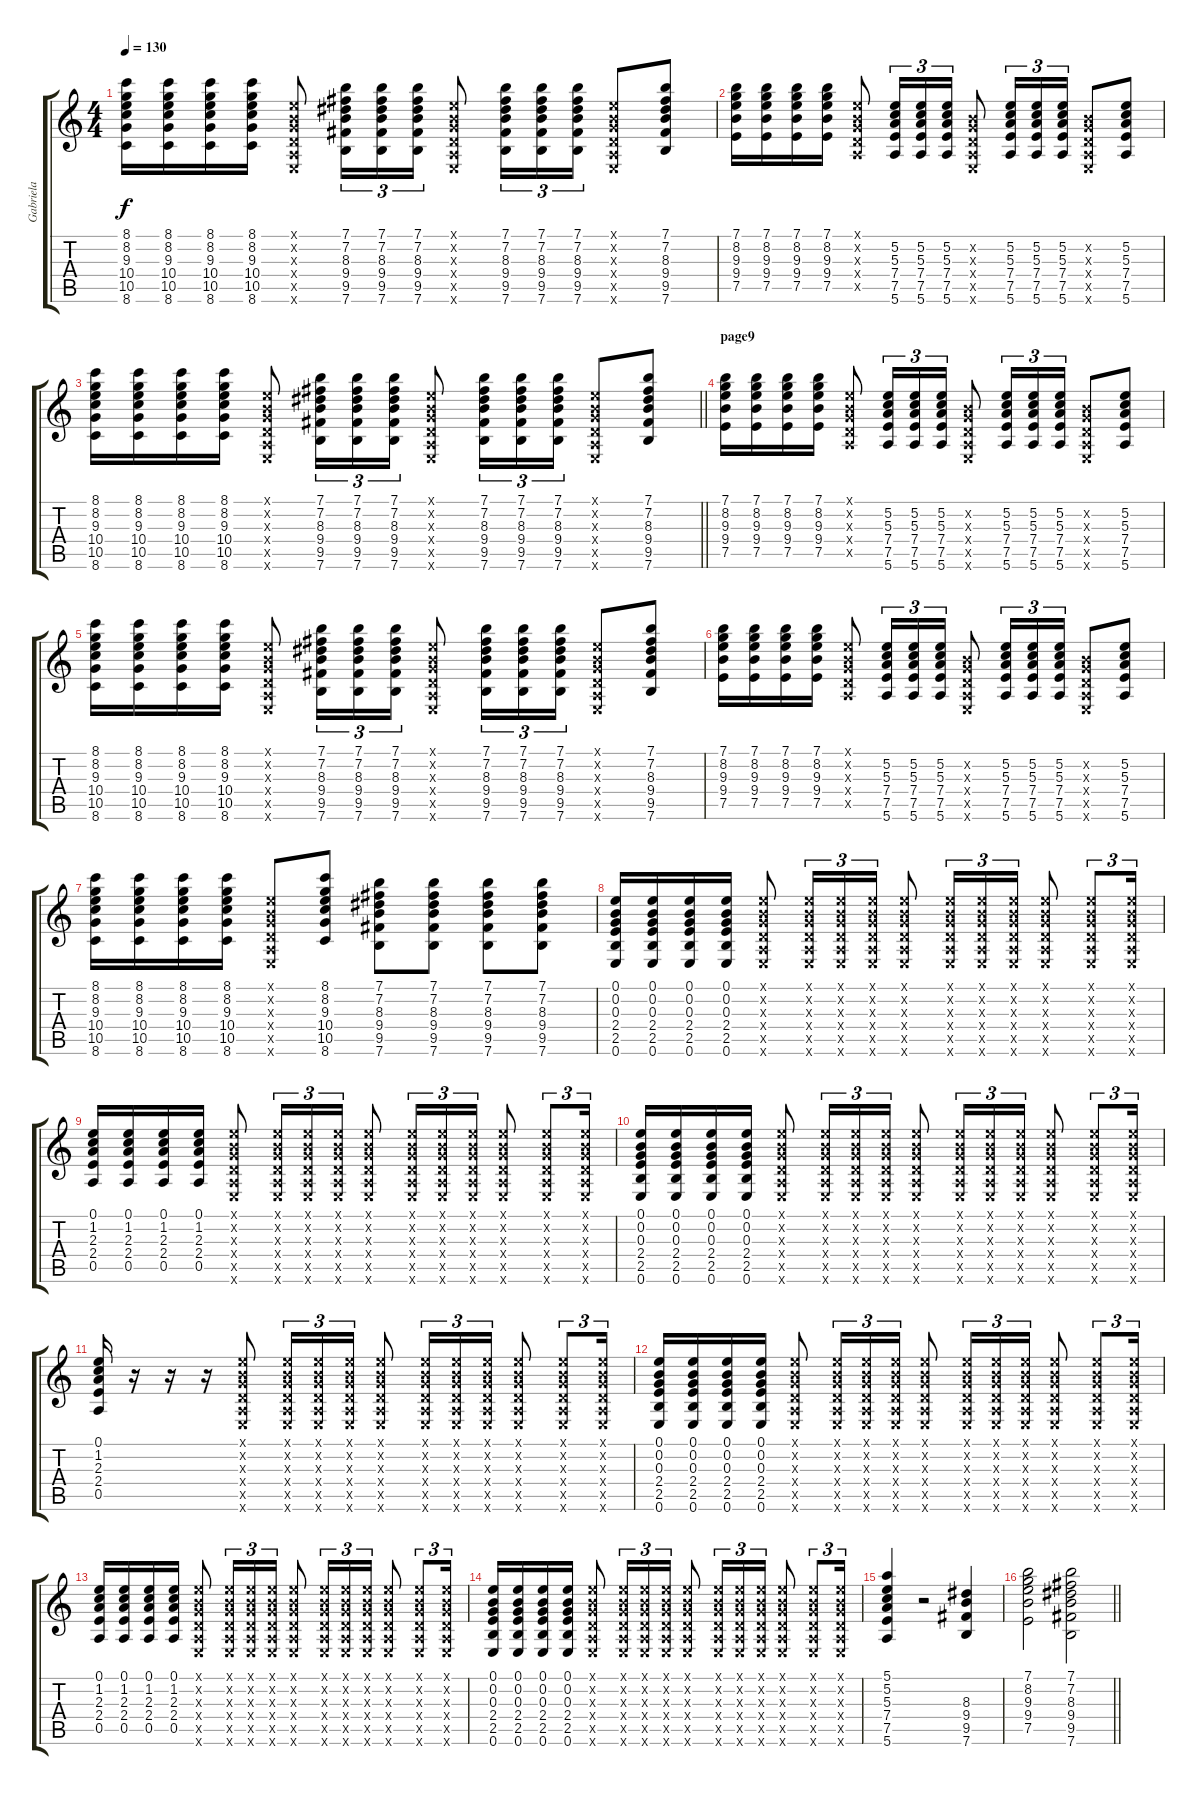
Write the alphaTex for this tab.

\track ("Gabriela" "Gabriela") {instrument acousticguitarsteel}
\staff {score tabs}
\tuning (E4 B3 G3 D3 A2 E2) {hide}
\ts (4 4)
\tempo 130
\clef g2
\ks c
(8.1 8.2 9.3 10.4 10.5 8.6).16{dy f} (8.1 8.2 9.3 10.4 10.5 8.6).16 (8.1 8.2 9.3 10.4 10.5 8.6).16 (8.1 8.2 9.3 10.4 10.5 8.6).16 (0.1{x} 0.2{x} 0.3{x} 0.4{x} 0.5{x} 0.6{x}).8 (7.1 7.2 8.3 9.4 9.5 7.6).16{tu (3 2)} (7.1 7.2 8.3 9.4 9.5 7.6).16{tu (3 2)} (7.1 7.2 8.3 9.4 9.5 7.6).16{tu (3 2)} (0.1{x} 0.2{x} 0.3{x} 0.4{x} 0.5{x} 0.6{x}).8 (7.1 7.2 8.3 9.4 9.5 7.6).16{tu (3 2)} (7.1 7.2 8.3 9.4 9.5 7.6).16{tu (3 2)} (7.1 7.2 8.3 9.4 9.5 7.6).16{tu (3 2)} (0.1{x} 0.2{x} 0.3{x} 0.4{x} 0.5{x} 0.6{x}).8 (7.1 7.2 8.3 9.4 9.5 7.6).8 |
(7.1 8.2 9.3 9.4 7.5).16 (7.1 8.2 9.3 9.4 7.5).16 (7.1 8.2 9.3 9.4 7.5).16 (7.1 8.2 9.3 9.4 7.5).16 (0.1{x} 0.2{x} 0.3{x} 0.4{x} 0.5{x}).8 (5.2 5.3 7.4 7.5 5.6).16{tu (3 2)} (5.2 5.3 7.4 7.5 5.6).16{tu (3 2)} (5.2 5.3 7.4 7.5 5.6).16{tu (3 2)} (0.2{x} 0.3{x} 0.4{x} 0.5{x} 0.6{x}).8 (5.2 5.3 7.4 7.5 5.6).16{tu (3 2)} (5.2 5.3 7.4 7.5 5.6).16{tu (3 2)} (5.2 5.3 7.4 7.5 5.6).16{tu (3 2)} (0.2{x} 0.3{x} 0.4{x} 0.5{x} 0.6{x}).8 (5.2 5.3 7.4 7.5 5.6).8 |
\barLineRight lightlight
(8.1 8.2 9.3 10.4 10.5 8.6).16 (8.1 8.2 9.3 10.4 10.5 8.6).16 (8.1 8.2 9.3 10.4 10.5 8.6).16 (8.1 8.2 9.3 10.4 10.5 8.6).16 (0.1{x} 0.2{x} 0.3{x} 0.4{x} 0.5{x} 0.6{x}).8 (7.1 7.2 8.3 9.4 9.5 7.6).16{tu (3 2)} (7.1 7.2 8.3 9.4 9.5 7.6).16{tu (3 2)} (7.1 7.2 8.3 9.4 9.5 7.6).16{tu (3 2)} (0.1{x} 0.2{x} 0.3{x} 0.4{x} 0.5{x} 0.6{x}).8 (7.1 7.2 8.3 9.4 9.5 7.6).16{tu (3 2)} (7.1 7.2 8.3 9.4 9.5 7.6).16{tu (3 2)} (7.1 7.2 8.3 9.4 9.5 7.6).16{tu (3 2)} (0.1{x} 0.2{x} 0.3{x} 0.4{x} 0.5{x} 0.6{x}).8 (7.1 7.2 8.3 9.4 9.5 7.6).8 |
\section ("" "page9")
(7.1 8.2 9.3 9.4 7.5).16 (7.1 8.2 9.3 9.4 7.5).16 (7.1 8.2 9.3 9.4 7.5).16 (7.1 8.2 9.3 9.4 7.5).16 (0.1{x} 0.2{x} 0.3{x} 0.4{x} 0.5{x}).8 (5.2 5.3 7.4 7.5 5.6).16{tu (3 2)} (5.2 5.3 7.4 7.5 5.6).16{tu (3 2)} (5.2 5.3 7.4 7.5 5.6).16{tu (3 2)} (0.2{x} 0.3{x} 0.4{x} 0.5{x} 0.6{x}).8 (5.2 5.3 7.4 7.5 5.6).16{tu (3 2)} (5.2 5.3 7.4 7.5 5.6).16{tu (3 2)} (5.2 5.3 7.4 7.5 5.6).16{tu (3 2)} (0.2{x} 0.3{x} 0.4{x} 0.5{x} 0.6{x}).8 (5.2 5.3 7.4 7.5 5.6).8 |
(8.1 8.2 9.3 10.4 10.5 8.6).16 (8.1 8.2 9.3 10.4 10.5 8.6).16 (8.1 8.2 9.3 10.4 10.5 8.6).16 (8.1 8.2 9.3 10.4 10.5 8.6).16 (0.1{x} 0.2{x} 0.3{x} 0.4{x} 0.5{x} 0.6{x}).8 (7.1 7.2 8.3 9.4 9.5 7.6).16{tu (3 2)} (7.1 7.2 8.3 9.4 9.5 7.6).16{tu (3 2)} (7.1 7.2 8.3 9.4 9.5 7.6).16{tu (3 2)} (0.1{x} 0.2{x} 0.3{x} 0.4{x} 0.5{x} 0.6{x}).8 (7.1 7.2 8.3 9.4 9.5 7.6).16{tu (3 2)} (7.1 7.2 8.3 9.4 9.5 7.6).16{tu (3 2)} (7.1 7.2 8.3 9.4 9.5 7.6).16{tu (3 2)} (0.1{x} 0.2{x} 0.3{x} 0.4{x} 0.5{x} 0.6{x}).8 (7.1 7.2 8.3 9.4 9.5 7.6).8 |
(7.1 8.2 9.3 9.4 7.5).16 (7.1 8.2 9.3 9.4 7.5).16 (7.1 8.2 9.3 9.4 7.5).16 (7.1 8.2 9.3 9.4 7.5).16 (0.1{x} 0.2{x} 0.3{x} 0.4{x} 0.5{x}).8 (5.2 5.3 7.4 7.5 5.6).16{tu (3 2)} (5.2 5.3 7.4 7.5 5.6).16{tu (3 2)} (5.2 5.3 7.4 7.5 5.6).16{tu (3 2)} (0.2{x} 0.3{x} 0.4{x} 0.5{x} 0.6{x}).8 (5.2 5.3 7.4 7.5 5.6).16{tu (3 2)} (5.2 5.3 7.4 7.5 5.6).16{tu (3 2)} (5.2 5.3 7.4 7.5 5.6).16{tu (3 2)} (0.2{x} 0.3{x} 0.4{x} 0.5{x} 0.6{x}).8 (5.2 5.3 7.4 7.5 5.6).8 |
(8.1 8.2 9.3 10.4 10.5 8.6).16 (8.1 8.2 9.3 10.4 10.5 8.6).16 (8.1 8.2 9.3 10.4 10.5 8.6).16 (8.1 8.2 9.3 10.4 10.5 8.6).16 (0.1{x} 0.2{x} 0.3{x} 0.4{x} 0.5{x} 0.6{x}).8 (8.1 8.2 9.3 10.4 10.5 8.6).8 (7.1 7.2 8.3 9.4 9.5 7.6).8 (7.1 7.2 8.3 9.4 9.5 7.6).8 (7.1 7.2 8.3 9.4 9.5 7.6).8 (7.1 7.2 8.3 9.4 9.5 7.6).8 |
(0.1 0.2 0.3 2.4 2.5 0.6).16 (0.1 0.2 0.3 2.4 2.5 0.6).16 (0.1 0.2 0.3 2.4 2.5 0.6).16 (0.1 0.2 0.3 2.4 2.5 0.6).16 (0.1{x} 0.2{x} 0.3{x} 0.4{x} 0.5{x} 0.6{x}).8 (0.1{x} 0.2{x} 0.3{x} 0.4{x} 0.5{x} 0.6{x}).16{tu (3 2)} (0.1{x} 0.2{x} 0.3{x} 0.4{x} 0.5{x} 0.6{x}).16{tu (3 2)} (0.1{x} 0.2{x} 0.3{x} 0.4{x} 0.5{x} 0.6{x}).16{tu (3 2)} (0.1{x} 0.2{x} 0.3{x} 0.4{x} 0.5{x} 0.6{x}).8 (0.1{x} 0.2{x} 0.3{x} 0.4{x} 0.5{x} 0.6{x}).16{tu (3 2)} (0.1{x} 0.2{x} 0.3{x} 0.4{x} 0.5{x} 0.6{x}).16{tu (3 2)} (0.1{x} 0.2{x} 0.3{x} 0.4{x} 0.5{x} 0.6{x}).16{tu (3 2)} (0.1{x} 0.2{x} 0.3{x} 0.4{x} 0.5{x} 0.6{x}).8 (0.1{x} 0.2{x} 0.3{x} 0.4{x} 0.5{x} 0.6{x}).8{tu (3 2)} (0.1{x} 0.2{x} 0.3{x} 0.4{x} 0.5{x} 0.6{x}).16{tu (3 2)} |
(0.1 1.2 2.3 2.4 0.5).16 (0.1 1.2 2.3 2.4 0.5).16 (0.1 1.2 2.3 2.4 0.5).16 (0.1 1.2 2.3 2.4 0.5).16 (0.1{x} 0.2{x} 0.3{x} 0.4{x} 0.5{x} 0.6{x}).8 (0.1{x} 0.2{x} 0.3{x} 0.4{x} 0.5{x} 0.6{x}).16{tu (3 2)} (0.1{x} 0.2{x} 0.3{x} 0.4{x} 0.5{x} 0.6{x}).16{tu (3 2)} (0.1{x} 0.2{x} 0.3{x} 0.4{x} 0.5{x} 0.6{x}).16{tu (3 2)} (0.1{x} 0.2{x} 0.3{x} 0.4{x} 0.5{x} 0.6{x}).8 (0.1{x} 0.2{x} 0.3{x} 0.4{x} 0.5{x} 0.6{x}).16{tu (3 2)} (0.1{x} 0.2{x} 0.3{x} 0.4{x} 0.5{x} 0.6{x}).16{tu (3 2)} (0.1{x} 0.2{x} 0.3{x} 0.4{x} 0.5{x} 0.6{x}).16{tu (3 2)} (0.1{x} 0.2{x} 0.3{x} 0.4{x} 0.5{x} 0.6{x}).8 (0.1{x} 0.2{x} 0.3{x} 0.4{x} 0.5{x} 0.6{x}).8{tu (3 2)} (0.1{x} 0.2{x} 0.3{x} 0.4{x} 0.5{x} 0.6{x}).16{tu (3 2)} |
(0.1 0.2 0.3 2.4 2.5 0.6).16 (0.1 0.2 0.3 2.4 2.5 0.6).16 (0.1 0.2 0.3 2.4 2.5 0.6).16 (0.1 0.2 0.3 2.4 2.5 0.6).16 (0.1{x} 0.2{x} 0.3{x} 0.4{x} 0.5{x} 0.6{x}).8 (0.1{x} 0.2{x} 0.3{x} 0.4{x} 0.5{x} 0.6{x}).16{tu (3 2)} (0.1{x} 0.2{x} 0.3{x} 0.4{x} 0.5{x} 0.6{x}).16{tu (3 2)} (0.1{x} 0.2{x} 0.3{x} 0.4{x} 0.5{x} 0.6{x}).16{tu (3 2)} (0.1{x} 0.2{x} 0.3{x} 0.4{x} 0.5{x} 0.6{x}).8 (0.1{x} 0.2{x} 0.3{x} 0.4{x} 0.5{x} 0.6{x}).16{tu (3 2)} (0.1{x} 0.2{x} 0.3{x} 0.4{x} 0.5{x} 0.6{x}).16{tu (3 2)} (0.1{x} 0.2{x} 0.3{x} 0.4{x} 0.5{x} 0.6{x}).16{tu (3 2)} (0.1{x} 0.2{x} 0.3{x} 0.4{x} 0.5{x} 0.6{x}).8 (0.1{x} 0.2{x} 0.3{x} 0.4{x} 0.5{x} 0.6{x}).8{tu (3 2)} (0.1{x} 0.2{x} 0.3{x} 0.4{x} 0.5{x} 0.6{x}).16{tu (3 2)} |
(0.1 1.2 2.3 2.4 0.5).16 r.16 r.16 r.16 (0.1{x} 0.2{x} 0.3{x} 0.4{x} 0.5{x} 0.6{x}).8 (0.1{x} 0.2{x} 0.3{x} 0.4{x} 0.5{x} 0.6{x}).16{tu (3 2)} (0.1{x} 0.2{x} 0.3{x} 0.4{x} 0.5{x} 0.6{x}).16{tu (3 2)} (0.1{x} 0.2{x} 0.3{x} 0.4{x} 0.5{x} 0.6{x}).16{tu (3 2)} (0.1{x} 0.2{x} 0.3{x} 0.4{x} 0.5{x} 0.6{x}).8 (0.1{x} 0.2{x} 0.3{x} 0.4{x} 0.5{x} 0.6{x}).16{tu (3 2)} (0.1{x} 0.2{x} 0.3{x} 0.4{x} 0.5{x} 0.6{x}).16{tu (3 2)} (0.1{x} 0.2{x} 0.3{x} 0.4{x} 0.5{x} 0.6{x}).16{tu (3 2)} (0.1{x} 0.2{x} 0.3{x} 0.4{x} 0.5{x} 0.6{x}).8 (0.1{x} 0.2{x} 0.3{x} 0.4{x} 0.5{x} 0.6{x}).8{tu (3 2)} (0.1{x} 0.2{x} 0.3{x} 0.4{x} 0.5{x} 0.6{x}).16{tu (3 2)} |
(0.1 0.2 0.3 2.4 2.5 0.6).16 (0.1 0.2 0.3 2.4 2.5 0.6).16 (0.1 0.2 0.3 2.4 2.5 0.6).16 (0.1 0.2 0.3 2.4 2.5 0.6).16 (0.1{x} 0.2{x} 0.3{x} 0.4{x} 0.5{x} 0.6{x}).8 (0.1{x} 0.2{x} 0.3{x} 0.4{x} 0.5{x} 0.6{x}).16{tu (3 2)} (0.1{x} 0.2{x} 0.3{x} 0.4{x} 0.5{x} 0.6{x}).16{tu (3 2)} (0.1{x} 0.2{x} 0.3{x} 0.4{x} 0.5{x} 0.6{x}).16{tu (3 2)} (0.1{x} 0.2{x} 0.3{x} 0.4{x} 0.5{x} 0.6{x}).8 (0.1{x} 0.2{x} 0.3{x} 0.4{x} 0.5{x} 0.6{x}).16{tu (3 2)} (0.1{x} 0.2{x} 0.3{x} 0.4{x} 0.5{x} 0.6{x}).16{tu (3 2)} (0.1{x} 0.2{x} 0.3{x} 0.4{x} 0.5{x} 0.6{x}).16{tu (3 2)} (0.1{x} 0.2{x} 0.3{x} 0.4{x} 0.5{x} 0.6{x}).8 (0.1{x} 0.2{x} 0.3{x} 0.4{x} 0.5{x} 0.6{x}).8{tu (3 2)} (0.1{x} 0.2{x} 0.3{x} 0.4{x} 0.5{x} 0.6{x}).16{tu (3 2)} |
(0.1 1.2 2.3 2.4 0.5).16 (0.1 1.2 2.3 2.4 0.5).16 (0.1 1.2 2.3 2.4 0.5).16 (0.1 1.2 2.3 2.4 0.5).16 (0.1{x} 0.2{x} 0.3{x} 0.4{x} 0.5{x} 0.6{x}).8 (0.1{x} 0.2{x} 0.3{x} 0.4{x} 0.5{x} 0.6{x}).16{tu (3 2)} (0.1{x} 0.2{x} 0.3{x} 0.4{x} 0.5{x} 0.6{x}).16{tu (3 2)} (0.1{x} 0.2{x} 0.3{x} 0.4{x} 0.5{x} 0.6{x}).16{tu (3 2)} (0.1{x} 0.2{x} 0.3{x} 0.4{x} 0.5{x} 0.6{x}).8 (0.1{x} 0.2{x} 0.3{x} 0.4{x} 0.5{x} 0.6{x}).16{tu (3 2)} (0.1{x} 0.2{x} 0.3{x} 0.4{x} 0.5{x} 0.6{x}).16{tu (3 2)} (0.1{x} 0.2{x} 0.3{x} 0.4{x} 0.5{x} 0.6{x}).16{tu (3 2)} (0.1{x} 0.2{x} 0.3{x} 0.4{x} 0.5{x} 0.6{x}).8 (0.1{x} 0.2{x} 0.3{x} 0.4{x} 0.5{x} 0.6{x}).8{tu (3 2)} (0.1{x} 0.2{x} 0.3{x} 0.4{x} 0.5{x} 0.6{x}).16{tu (3 2)} |
(0.1 0.2 0.3 2.4 2.5 0.6).16 (0.1 0.2 0.3 2.4 2.5 0.6).16 (0.1 0.2 0.3 2.4 2.5 0.6).16 (0.1 0.2 0.3 2.4 2.5 0.6).16 (0.1{x} 0.2{x} 0.3{x} 0.4{x} 0.5{x} 0.6{x}).8 (0.1{x} 0.2{x} 0.3{x} 0.4{x} 0.5{x} 0.6{x}).16{tu (3 2)} (0.1{x} 0.2{x} 0.3{x} 0.4{x} 0.5{x} 0.6{x}).16{tu (3 2)} (0.1{x} 0.2{x} 0.3{x} 0.4{x} 0.5{x} 0.6{x}).16{tu (3 2)} (0.1{x} 0.2{x} 0.3{x} 0.4{x} 0.5{x} 0.6{x}).8 (0.1{x} 0.2{x} 0.3{x} 0.4{x} 0.5{x} 0.6{x}).16{tu (3 2)} (0.1{x} 0.2{x} 0.3{x} 0.4{x} 0.5{x} 0.6{x}).16{tu (3 2)} (0.1{x} 0.2{x} 0.3{x} 0.4{x} 0.5{x} 0.6{x}).16{tu (3 2)} (0.1{x} 0.2{x} 0.3{x} 0.4{x} 0.5{x} 0.6{x}).8 (0.1{x} 0.2{x} 0.3{x} 0.4{x} 0.5{x} 0.6{x}).8{tu (3 2)} (0.1{x} 0.2{x} 0.3{x} 0.4{x} 0.5{x} 0.6{x}).16{tu (3 2)} |
(5.1 5.2 5.3 7.4 7.5 5.6).4 r.2 (8.3 9.4 9.5 7.6).4 |
\barLineRight lightlight
(7.1 8.2 9.3 9.4 7.5).2 (7.1 7.2 8.3 9.4 9.5 7.6).2
